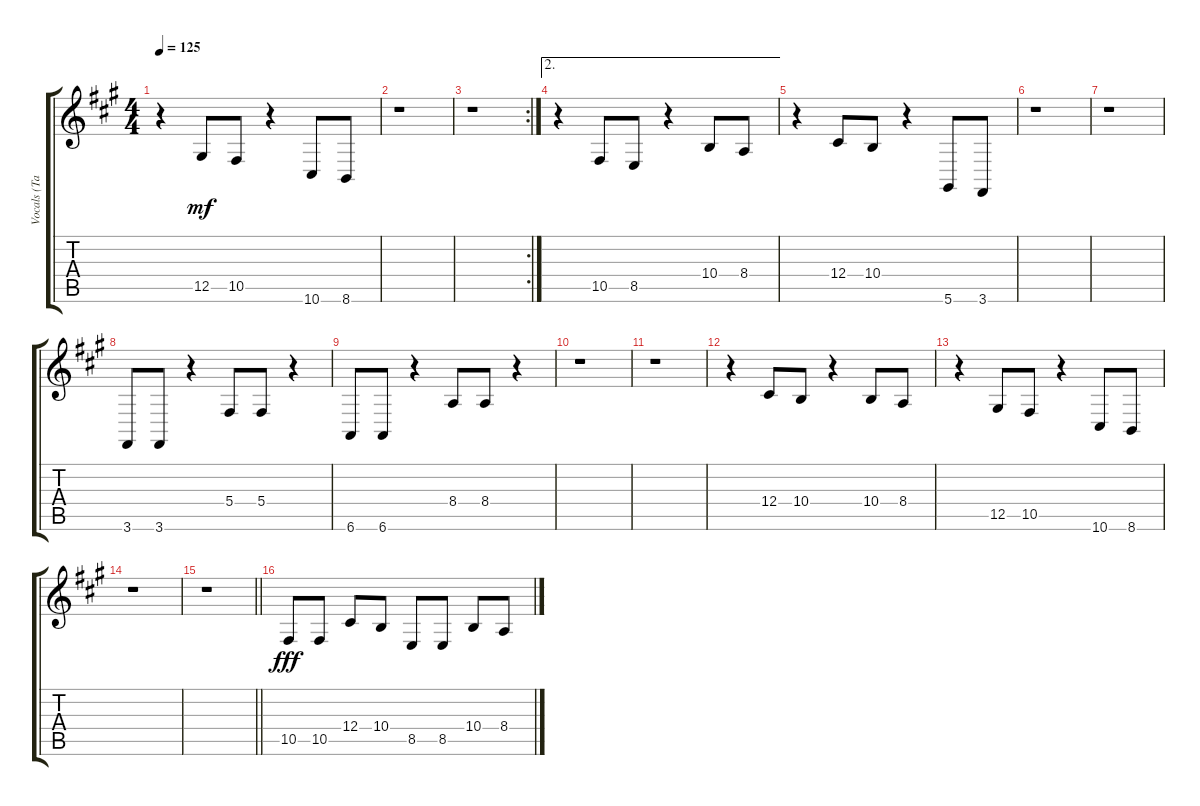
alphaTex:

\track ("Vocals (Talk Box)" "Vocals (Ta") {mute instrument lead2sawtooth}
\staff {score tabs}
\tuning (Eb4 Bb3 Gb3 Db3 Ab2 Eb2) {hide}
\ts (4 4)
\tempo 125
\clef g2
\ks a
r.4{dy mf} 12.5.8 10.5.8 r.4 10.6.8 8.6.8 |
r.1 |
\rc 2
r.1 |
\ae 2
r.4 10.5.8 8.5.8 r.4 10.4.8 8.4.8 |
r.4 12.4.8 10.4.8 r.4 5.6.8 3.6.8 |
r.1 |
r.1 |
3.6.8 3.6.8 r.4 5.4.8 5.4.8 r.4 |
6.6.8 6.6.8 r.4 8.4.8 8.4.8 r.4 |
r.1 |
r.1 |
r.4 12.4.8 10.4.8 r.4 10.4.8 8.4.8 |
r.4 12.5.8 10.5.8 r.4 10.6.8 8.6.8 |
r.1 |
\barLineRight lightlight
r.1 |
10.5.8{dy fff} 10.5.8 12.4.8 10.4.8 8.5.8 8.5.8 10.4.8 8.4.8
